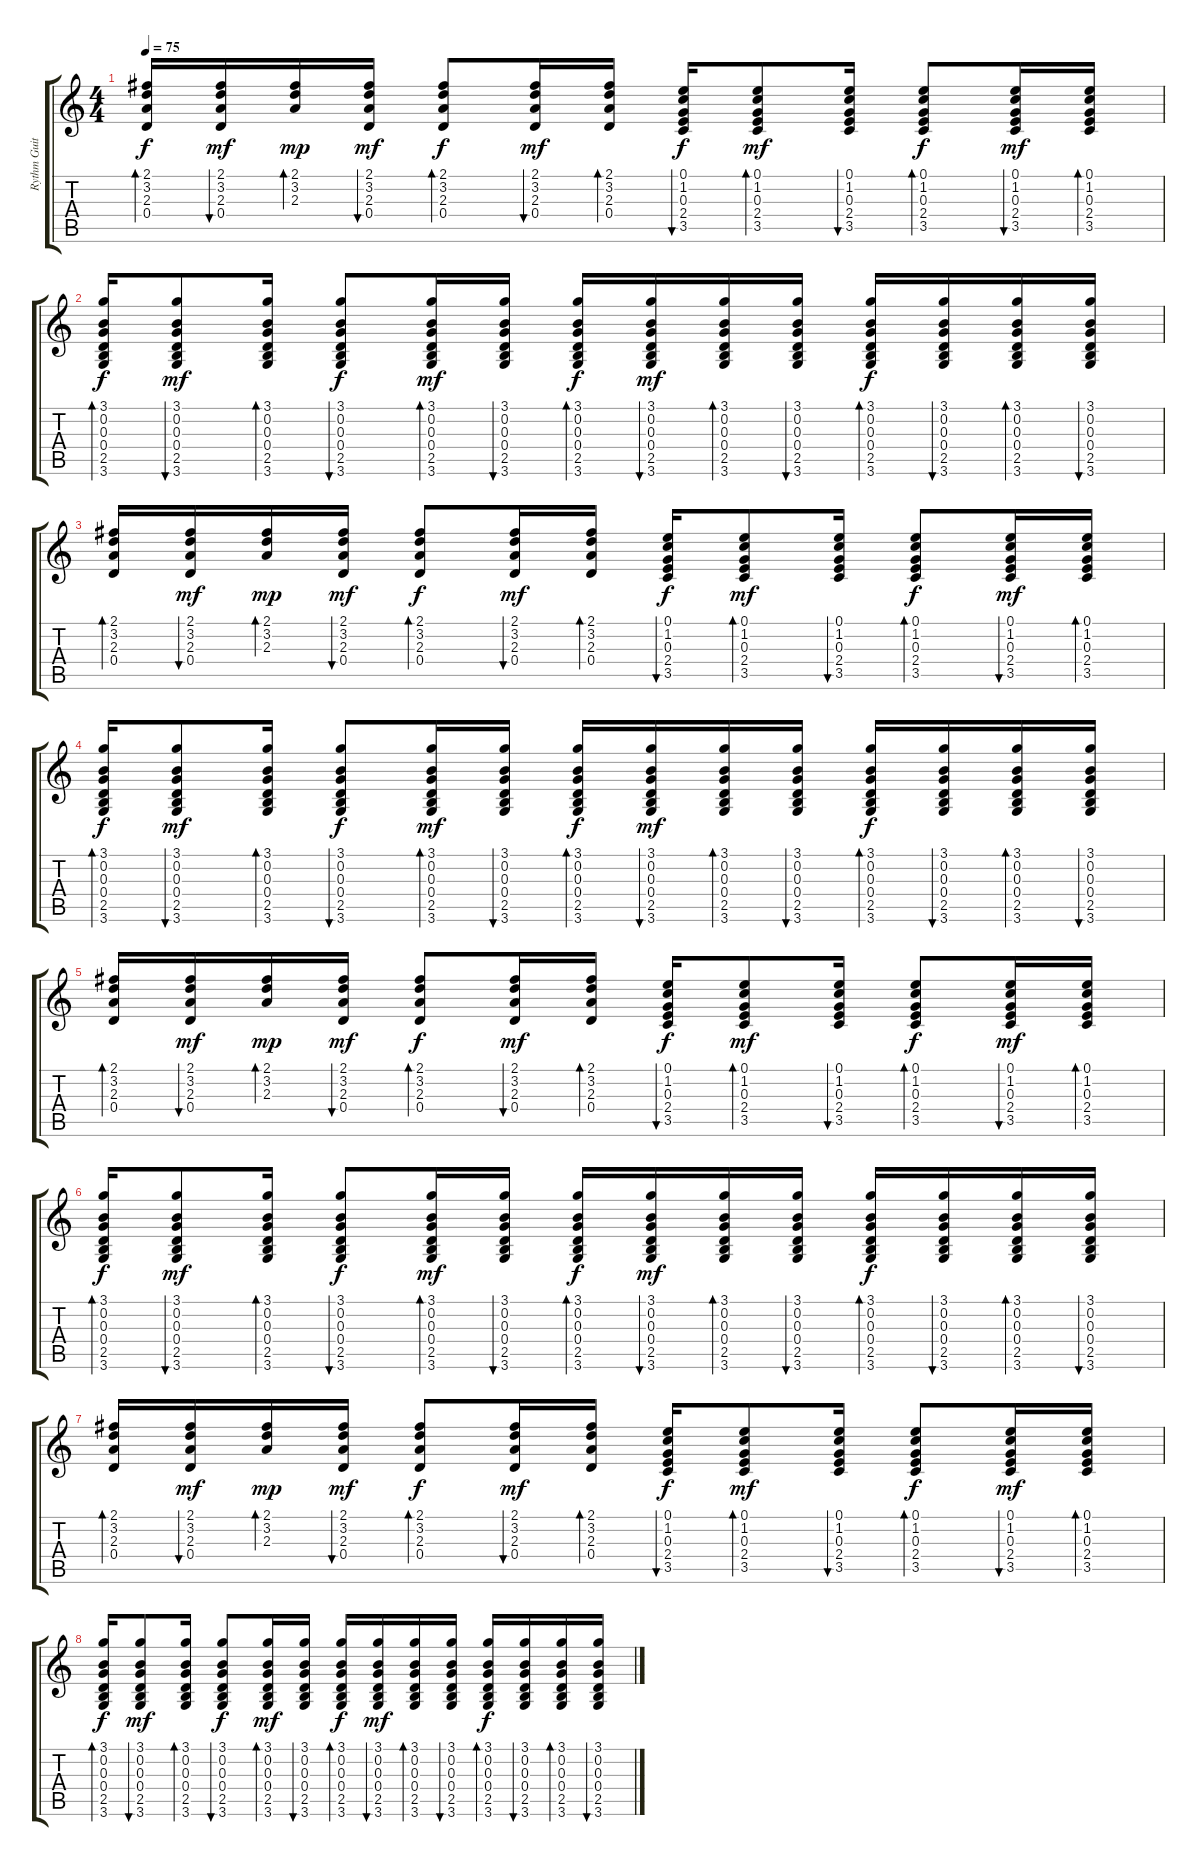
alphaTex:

\track ("Rythm Guitar" "Rythm Guit") {instrument acousticguitarsteel}
\staff {score tabs}
\tuning (E4 B3 G3 D3 A2 E2) {hide}
\ts (4 4)
\tempo 75
\clef g2
\ks c
(2.1 3.2 2.3 0.4).16{bd 30 dy f} (2.1 3.2 2.3 0.4).16{bu 30 dy mf} (2.1 3.2 2.3).16{bd 30 dy mp} (2.1 3.2 2.3 0.4).16{bu 30 dy mf} (2.1 3.2 2.3 0.4).8{bd 30 dy f} (2.1 3.2 2.3 0.4).16{bu 30 dy mf} (2.1 3.2 2.3 0.4).16{bd 30} (0.1 1.2 0.3 2.4 3.5).16{bu 30 dy f} (0.1 1.2 0.3 2.4 3.5).8{bd 30 dy mf} (0.1 1.2 0.3 2.4 3.5).16{bu 30} (0.1 1.2 0.3 2.4 3.5).8{bd 30 dy f} (0.1 1.2 0.3 2.4 3.5).16{bu 30 dy mf} (0.1 1.2 0.3 2.4 3.5).16{bd 30} |
(3.1 0.2 0.3 0.4 2.5 3.6).16{bd 30 dy f} (3.1 0.2 0.3 0.4 2.5 3.6).8{bu 30 dy mf} (3.1 0.2 0.3 0.4 2.5 3.6).16{bd 30} (3.1 0.2 0.3 0.4 2.5 3.6).8{bu 30 dy f} (3.1 0.2 0.3 0.4 2.5 3.6).16{bd 30 dy mf} (3.1 0.2 0.3 0.4 2.5 3.6).16{bu 30} (3.1 0.2 0.3 0.4 2.5 3.6).16{bd 30 dy f} (3.1 0.2 0.3 0.4 2.5 3.6).16{bu 30 dy mf} (3.1 0.2 0.3 0.4 2.5 3.6).16{bd 30} (3.1 0.2 0.3 0.4 2.5 3.6).16{bu 30} (3.1 0.2 0.3 0.4 2.5 3.6).16{bd 30 dy f} (3.1 0.2 0.3 0.4 2.5 3.6).16{bu 30} (3.1 0.2 0.3 0.4 2.5 3.6).16{bd 30} (3.1 0.2 0.3 0.4 2.5 3.6).16{bu 30} |
(2.1 3.2 2.3 0.4).16{bd 30} (2.1 3.2 2.3 0.4).16{bu 30 dy mf} (2.1 3.2 2.3).16{bd 30 dy mp} (2.1 3.2 2.3 0.4).16{bu 30 dy mf} (2.1 3.2 2.3 0.4).8{bd 30 dy f} (2.1 3.2 2.3 0.4).16{bu 30 dy mf} (2.1 3.2 2.3 0.4).16{bd 30} (0.1 1.2 0.3 2.4 3.5).16{bu 30 dy f} (0.1 1.2 0.3 2.4 3.5).8{bd 30 dy mf} (0.1 1.2 0.3 2.4 3.5).16{bu 30} (0.1 1.2 0.3 2.4 3.5).8{bd 30 dy f} (0.1 1.2 0.3 2.4 3.5).16{bu 30 dy mf} (0.1 1.2 0.3 2.4 3.5).16{bd 30} |
(3.1 0.2 0.3 0.4 2.5 3.6).16{bd 30 dy f} (3.1 0.2 0.3 0.4 2.5 3.6).8{bu 30 dy mf} (3.1 0.2 0.3 0.4 2.5 3.6).16{bd 30} (3.1 0.2 0.3 0.4 2.5 3.6).8{bu 30 dy f} (3.1 0.2 0.3 0.4 2.5 3.6).16{bd 30 dy mf} (3.1 0.2 0.3 0.4 2.5 3.6).16{bu 30} (3.1 0.2 0.3 0.4 2.5 3.6).16{bd 30 dy f} (3.1 0.2 0.3 0.4 2.5 3.6).16{bu 30 dy mf} (3.1 0.2 0.3 0.4 2.5 3.6).16{bd 30} (3.1 0.2 0.3 0.4 2.5 3.6).16{bu 30} (3.1 0.2 0.3 0.4 2.5 3.6).16{bd 30 dy f} (3.1 0.2 0.3 0.4 2.5 3.6).16{bu 30} (3.1 0.2 0.3 0.4 2.5 3.6).16{bd 30} (3.1 0.2 0.3 0.4 2.5 3.6).16{bu 30} |
(2.1 3.2 2.3 0.4).16{bd 30} (2.1 3.2 2.3 0.4).16{bu 30 dy mf} (2.1 3.2 2.3).16{bd 30 dy mp} (2.1 3.2 2.3 0.4).16{bu 30 dy mf} (2.1 3.2 2.3 0.4).8{bd 30 dy f} (2.1 3.2 2.3 0.4).16{bu 30 dy mf} (2.1 3.2 2.3 0.4).16{bd 30} (0.1 1.2 0.3 2.4 3.5).16{bu 30 dy f} (0.1 1.2 0.3 2.4 3.5).8{bd 30 dy mf} (0.1 1.2 0.3 2.4 3.5).16{bu 30} (0.1 1.2 0.3 2.4 3.5).8{bd 30 dy f} (0.1 1.2 0.3 2.4 3.5).16{bu 30 dy mf} (0.1 1.2 0.3 2.4 3.5).16{bd 30} |
(3.1 0.2 0.3 0.4 2.5 3.6).16{bd 30 dy f} (3.1 0.2 0.3 0.4 2.5 3.6).8{bu 30 dy mf} (3.1 0.2 0.3 0.4 2.5 3.6).16{bd 30} (3.1 0.2 0.3 0.4 2.5 3.6).8{bu 30 dy f} (3.1 0.2 0.3 0.4 2.5 3.6).16{bd 30 dy mf} (3.1 0.2 0.3 0.4 2.5 3.6).16{bu 30} (3.1 0.2 0.3 0.4 2.5 3.6).16{bd 30 dy f} (3.1 0.2 0.3 0.4 2.5 3.6).16{bu 30 dy mf} (3.1 0.2 0.3 0.4 2.5 3.6).16{bd 30} (3.1 0.2 0.3 0.4 2.5 3.6).16{bu 30} (3.1 0.2 0.3 0.4 2.5 3.6).16{bd 30 dy f} (3.1 0.2 0.3 0.4 2.5 3.6).16{bu 30} (3.1 0.2 0.3 0.4 2.5 3.6).16{bd 30} (3.1 0.2 0.3 0.4 2.5 3.6).16{bu 30} |
(2.1 3.2 2.3 0.4).16{bd 30} (2.1 3.2 2.3 0.4).16{bu 30 dy mf} (2.1 3.2 2.3).16{bd 30 dy mp} (2.1 3.2 2.3 0.4).16{bu 30 dy mf} (2.1 3.2 2.3 0.4).8{bd 30 dy f} (2.1 3.2 2.3 0.4).16{bu 30 dy mf} (2.1 3.2 2.3 0.4).16{bd 30} (0.1 1.2 0.3 2.4 3.5).16{bu 30 dy f} (0.1 1.2 0.3 2.4 3.5).8{bd 30 dy mf} (0.1 1.2 0.3 2.4 3.5).16{bu 30} (0.1 1.2 0.3 2.4 3.5).8{bd 30 dy f} (0.1 1.2 0.3 2.4 3.5).16{bu 30 dy mf} (0.1 1.2 0.3 2.4 3.5).16{bd 30} |
(3.1 0.2 0.3 0.4 2.5 3.6).16{bd 30 dy f} (3.1 0.2 0.3 0.4 2.5 3.6).8{bu 30 dy mf} (3.1 0.2 0.3 0.4 2.5 3.6).16{bd 30} (3.1 0.2 0.3 0.4 2.5 3.6).8{bu 30 dy f} (3.1 0.2 0.3 0.4 2.5 3.6).16{bd 30 dy mf} (3.1 0.2 0.3 0.4 2.5 3.6).16{bu 30} (3.1 0.2 0.3 0.4 2.5 3.6).16{bd 30 dy f} (3.1 0.2 0.3 0.4 2.5 3.6).16{bu 30 dy mf} (3.1 0.2 0.3 0.4 2.5 3.6).16{bd 30} (3.1 0.2 0.3 0.4 2.5 3.6).16{bu 30} (3.1 0.2 0.3 0.4 2.5 3.6).16{bd 30 dy f} (3.1 0.2 0.3 0.4 2.5 3.6).16{bu 30} (3.1 0.2 0.3 0.4 2.5 3.6).16{bd 30} (3.1 0.2 0.3 0.4 2.5 3.6).16{bu 30}
